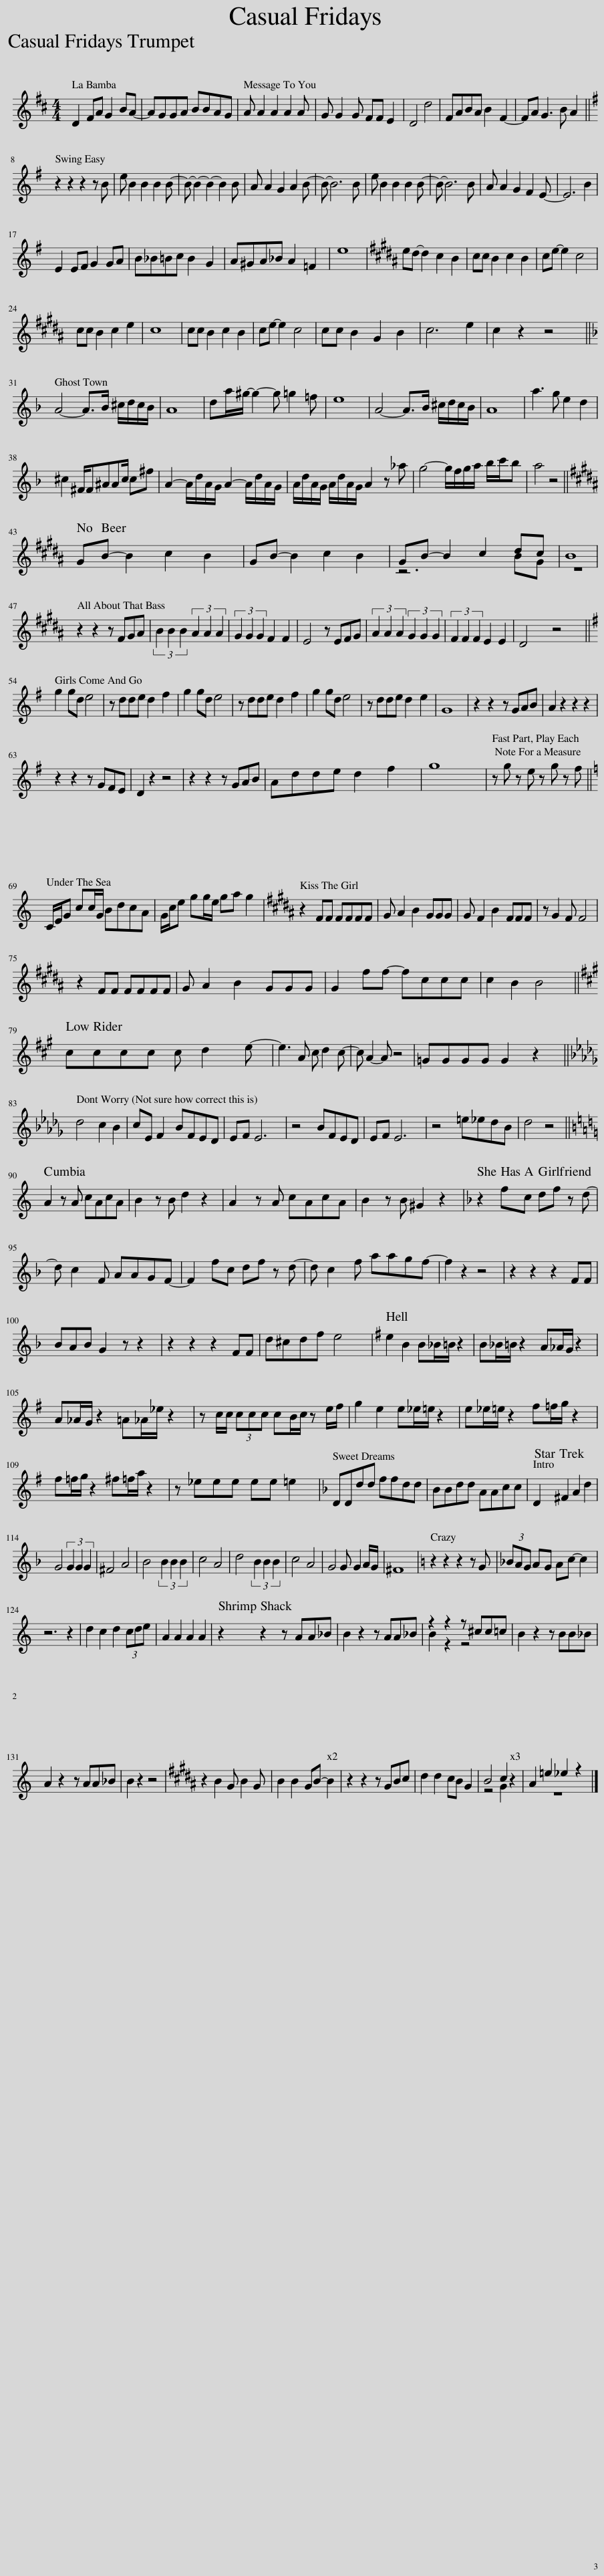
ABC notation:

X:1
%%score ( 1 2 )
L:1/8
M:4/4
I:linebreak $
K:none
V:1 treble transpose=-2
V:2 treble transpose="-2 "
V:1
[K:D] D2 FA G2 BA- | AGGA BBAG | A A2 A2 A2 A | G G2 G FF E2 | D4 d4 | %5
 FABA B2 F2- | FA G3 B A2 ||$[K:G] z2 z2 z2 z B | e B2 B2 B2 B- | B- B2- B2- B2 B | %10
 A A2 G2 A2 B- | B- B6 B | e B2 B2 B2 B- | B- B6 B | A A2 G2 F2 E- | %15
 E6 B2 |$ E2 EF G2 GA | B_B=Bc B2 G2 | A^GA_B A2 =F2 | e8 | %20
[K:B] ed- d2 c2 B2 | cc B2 c2 B2 | ce- e2 c4 |$ cc B2 c2 e2 | c8 | %25
 cc B2 c2 B2 | ce- e2 c4 | cc B2 G2 B2 | c6 e2 | c2 z2 z4 ||$ %30
[K:F] A4- A>B ^c/d/c/B/ | A8 | da/^g/- g2- g =g2 =f | e8 | A4- A>B ^c/d/c/B/ | %35
 A8 | a3 g e2 d2 |$ ^c2 ^F/F^AAc/ c^f | A2- A/d/A/G/ A2- A/d/A/G/ | A/d/A/G/ A/d/A/G/ A2 z _a | %40
 g4- g/f/g/a/ b/c'/b | a4 z4 ||$[K:B] GB- B2 c2 B2 | GB- B2 c2 B2 | GB- B2 c2 dc | %45
 B8 |$[K:B] z2 z2 z FGA | (3B2 B2 B2 (3A2 A2 A2 | (3G2 G2 G2 F2 F2 | E4 z EFG | %50
 (3A2 A2 A2 (3G2 G2 G2 | (3F2 F2 F2 E2 E2 | D4 z4 ||$[K:G] g2 gd e4 | z dde d2 f2 | %55
 g2 gd e4 | z dde d2 f2 | g2 gd e4 | z dde d2 e2 | G8 | %60
 z2 z2 z GAB | A2 z2 z2 z2 |$ z2 z2 z GFE | D2 z2 z4 | z2 z2 z GAB | %65
 Adde d2 f2 | g8 | z g z e z g z f ||$[K:C] C/E/G cc/G/ BdcA | G/c/e gg/e/ ga g2 | %70
[K:B] z2 FF FFFF | G A2 B2 GGG | G F2 B2 FFF | z G2 F F4 |$ z2 FF FFFF | %75
 G A2 B2 GGG | G2 ff- fccc | c2 B2 B4 ||$[K:A] cccc c d2 e- | e3 A c d2 c- | %80
 c A2- A z4 | =GGGG G2 z2 ||$[K:Db] d4 c2 B2 | cE F2 BFED | EF E6 | %85
 z4 BFED | EF E6 | z4 =e_edB | d4 z4 ||$[K:C] A2 z A cAcA | %90
 B2 z B d2 z2 | A2 z A cAcA | B2 z B ^G2 z2 |[K:F] z2 fc df z d- |$ d c2 F AAGF- | %95
 F2 fc df z d- | d c2 f aagf- | f2 z2 z4 | z2 z2 z2 FF |$ BAB G2 z z2 | %100
 z2 z2 z2 FF | d^cdf e4 |[K:G] e2 B2 B_B/=B/ z2 | B_B/=B/ z2 A_A/G/ z2 |$ A_A/G/ z2 =A_A/_e/ z2 | %105
 z c/c/ (3ccc cB/c/ z e/f/ | g2 e2 e_e/=e/ z2 | e_e/=e/ z2 f=f/g/ z2 |$ f=f/g/ z2 ^f=f/a/ z2 | z _eee ee =e2 | %110
[K:F] DDdd ffdd | BBdd AAcc | D2 ^F2 A2 d2 |$ G4 (3G2 G2 G2 | ^F4 A4 | %115
 B4 (3B2 B2 B2 | c4 A4 | d4 (3B2 B2 B2 | c4 A4 | G4 G G2 A/G/ | %120
 ^F8 |[K:C] z2 z2 z2 z G | (3_BAG AG Ac- c2 |$ z6 z2 | d2 c2 d2 (3cde | %125
 A2 A2 A2 A2 | z2 z2 z AA_B | B2 z2 z AA_B | z2 z2 z ^cc=c | B2 z2 z BB_B |$ %130
 A2 z2 z AA_B | B2 z2 z4 |[K:B] z2 B2 G B2 G | B2 B2 GB- B2 | z2 z2 z GBc | %135
 d2 d2 cB G2 | B4 c2 z2 | A2 =e2 _e2 z2 |] %138
V:2
[K:D] x8 | x8 | x8 | x8 | x8 | %5
 x8 | x8 ||$[K:G] x8 | x8 | x8 | %10
 x8 | x8 | x8 | x8 | x8 | %15
 x8 |$ x8 | x8 | x8 | x8 | %20
[K:B] x8 | x8 | x8 |$ x8 | x8 | %25
 x8 | x8 | x8 | x8 | x8 ||$ %30
[K:F] x8 | x8 | x8 | x8 | x8 | %35
 x8 | x8 |$ x8 | x8 | x8 | %40
 x8 | x8 ||$[K:B] x8 | x8 | z6 BG | %45
 z8 |$[K:B] x8 | x8 | x8 | x8 | %50
 x8 | x8 | x8 ||$[K:G] x8 | x8 | %55
 x8 | x8 | x8 | x8 | x8 | %60
 x8 | x8 |$ x8 | x8 | x8 | %65
 x8 | x8 | x8 ||$[K:C] x8 | x8 | %70
[K:B] x8 | x8 | x8 | x8 |$ x8 | %75
 x8 | x8 | x8 ||$[K:A] x8 | x8 | %80
 x8 | x8 ||$[K:Db] x8 | x8 | x8 | %85
 x8 | x8 | x8 | x8 ||$[K:C] x8 | %90
 x8 | x8 | x8 |[K:F] x8 |$ x8 | %95
 x8 | x8 | x8 | x8 |$ x8 | %100
 x8 | x8 |[K:G] x8 | x8 |$ x8 | %105
 x8 | x8 | x8 |$ x8 | x8 | %110
[K:F] x8 | x8 | x8 |$ x8 | x8 | %115
 x8 | x8 | x8 | x8 | x8 | %120
 x8 |[K:C] x8 | x8 |$ x8 | x8 | %125
 x8 | x8 | x8 | B2 z2 z4 | x8 |$ %130
 x8 | x8 |[K:B] x8 | x8 | x8 | %135
 x8 | z4 G2 x2 | z8 |] %138
